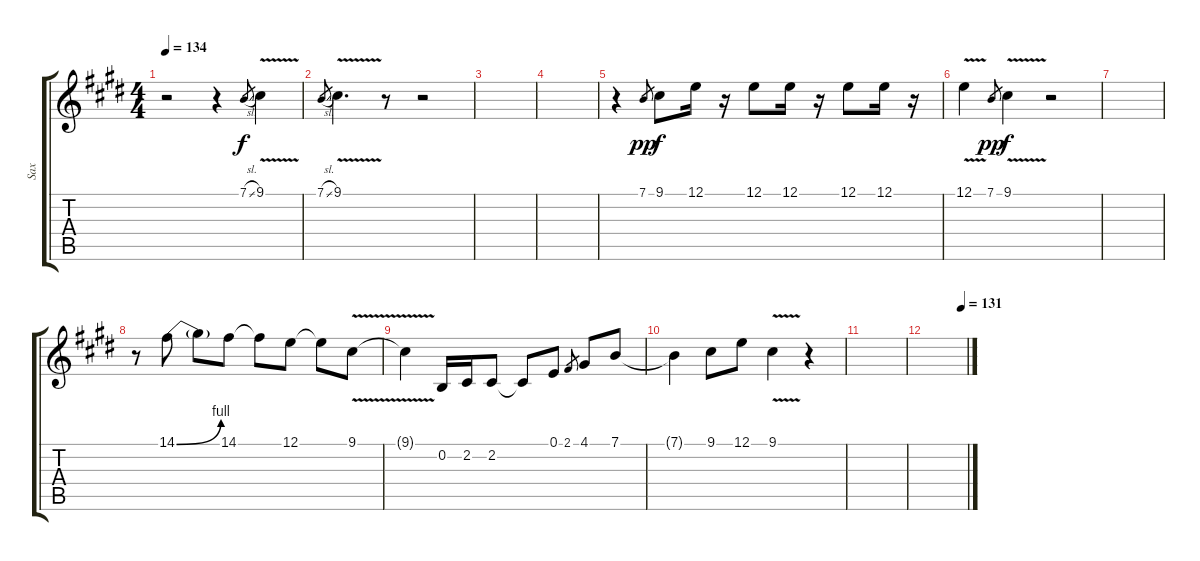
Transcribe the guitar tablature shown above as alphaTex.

\track ("Sax" "Sax") {instrument tenorsax}
\staff {score tabs}
\tuning (E4 B3 G3 D3 A2 E2) {hide}
\ts (4 4)
\tempo 134
\clef g2
\ks e
r.2{dy f} r.4 7.1{sl}.8{gr} 9.1{v}.4 |
7.1{sl}.8{gr} 9.1{v}.4{d} r.8 r.2 |
|
|
r.4 7.1.8{gr dy pp} 9.1.8{dy f} 12.1.16 r.16 12.1.8 12.1.16 r.16 12.1.8 12.1.16 r.16 |
12.1{v}.4 7.1.8{gr dy pp} 9.1{v}.4{dy f} r.2 |
|
r.8{volume 11} 14.1{be (bend 0 0 60 4)}.8 14.1{t}.8 14.1.8 14.1{t}.8 12.1.8 12.1{t}.8 9.1{v}.8 |
9.1{t}.4 0.2.16 2.2.16 2.2.8 2.2{t}.8 0.1.8 2.1.8{gr} 4.1.8 7.1.8 |
7.1{t}.4 9.1.8 12.1.8 9.1{v}.4 r.4 |
|
\tempo (131 0.875)
